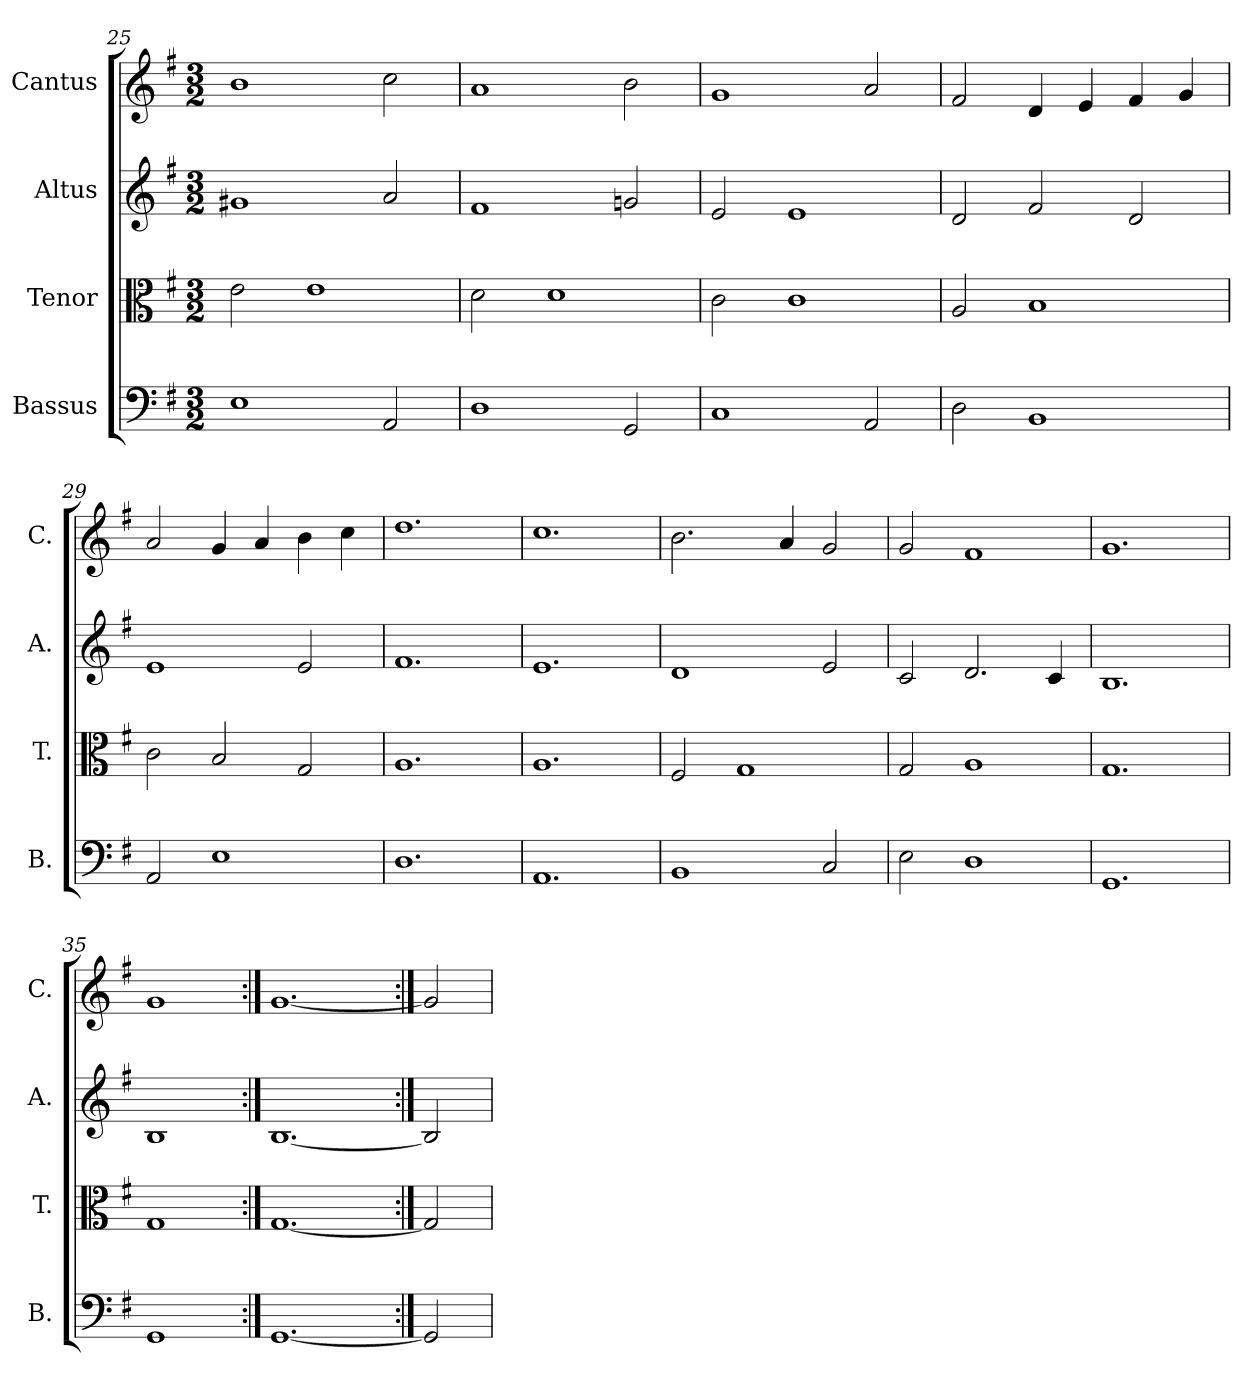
**kern	**kern	**kern	**kern
*part4	*part3	*part2	*part1
*staff4	*staff3	*staff2	*staff1
*I"Bassus	*I"Tenor	*I"Altus	*I"Cantus
*I'B.	*I'T.	*I'A.	*I'C.
*clefF4	*clefC3	*clefG2	*clefG2
*k[f#]	*k[f#]	*k[f#]	*k[f#]
*G:	*G:	*G:	*G:
*M3/2	*M3/2	*M3/2	*M3/2
=25	=25	=25	=25
1E	2e\	1g#X	1b
.	1e	.	.
2AA/	.	2a/	2cc\
=26	=26	=26	=26
1D	2d\	1f#	1a
.	1d	.	.
2GG/	.	2gn/	2b\
=27	=27	=27	=27
1C	2c\	2e/	1g
.	1c	1e	.
2AA/	.	.	2a/
=28	=28	=28	=28
2D\	2A/	2d/	2f#/
1BB	1B	2f#/	4d/
.	.	.	4e/
.	.	2d/	4f#/
.	.	.	4g/
=29	=29	=29	=29
2AA/	2c\	1e	2a/
1E	2B/	.	4g/
.	.	.	4a/
.	2G/	2e/	4b\
.	.	.	4cc\
!!LO:LB:g=z
=30	=30	=30	=30
1.D	1.A	1.f#	1.dd
=31	=31	=31	=31
1.AA	1.A	1.e	1.cc
=32	=32	=32	=32
1BB	2F#/	1d	2.b\
.	1G	.	.
.	.	.	4a/
2C/	.	2e/	2g/
=33	=33	=33	=33
2E\	2G/	2c/	2g/
1D	1A	2.d/	1f#
.	.	4c/	.
=34	=34	=34	=34
1.GG	1.G	1.B	1.g
=35	=35	=35	=35
1GG	1G	1B	1g
=36:|!	=36:|!	=36:|!	=36:|!
[1.GG	[1.G	[1.B	[1.g
=37:|!	=37:|!	=37:|!	=37:|!
2GG]	2G]	2B]	2g]
=	=	=	=
*-	*-	*-	*-
